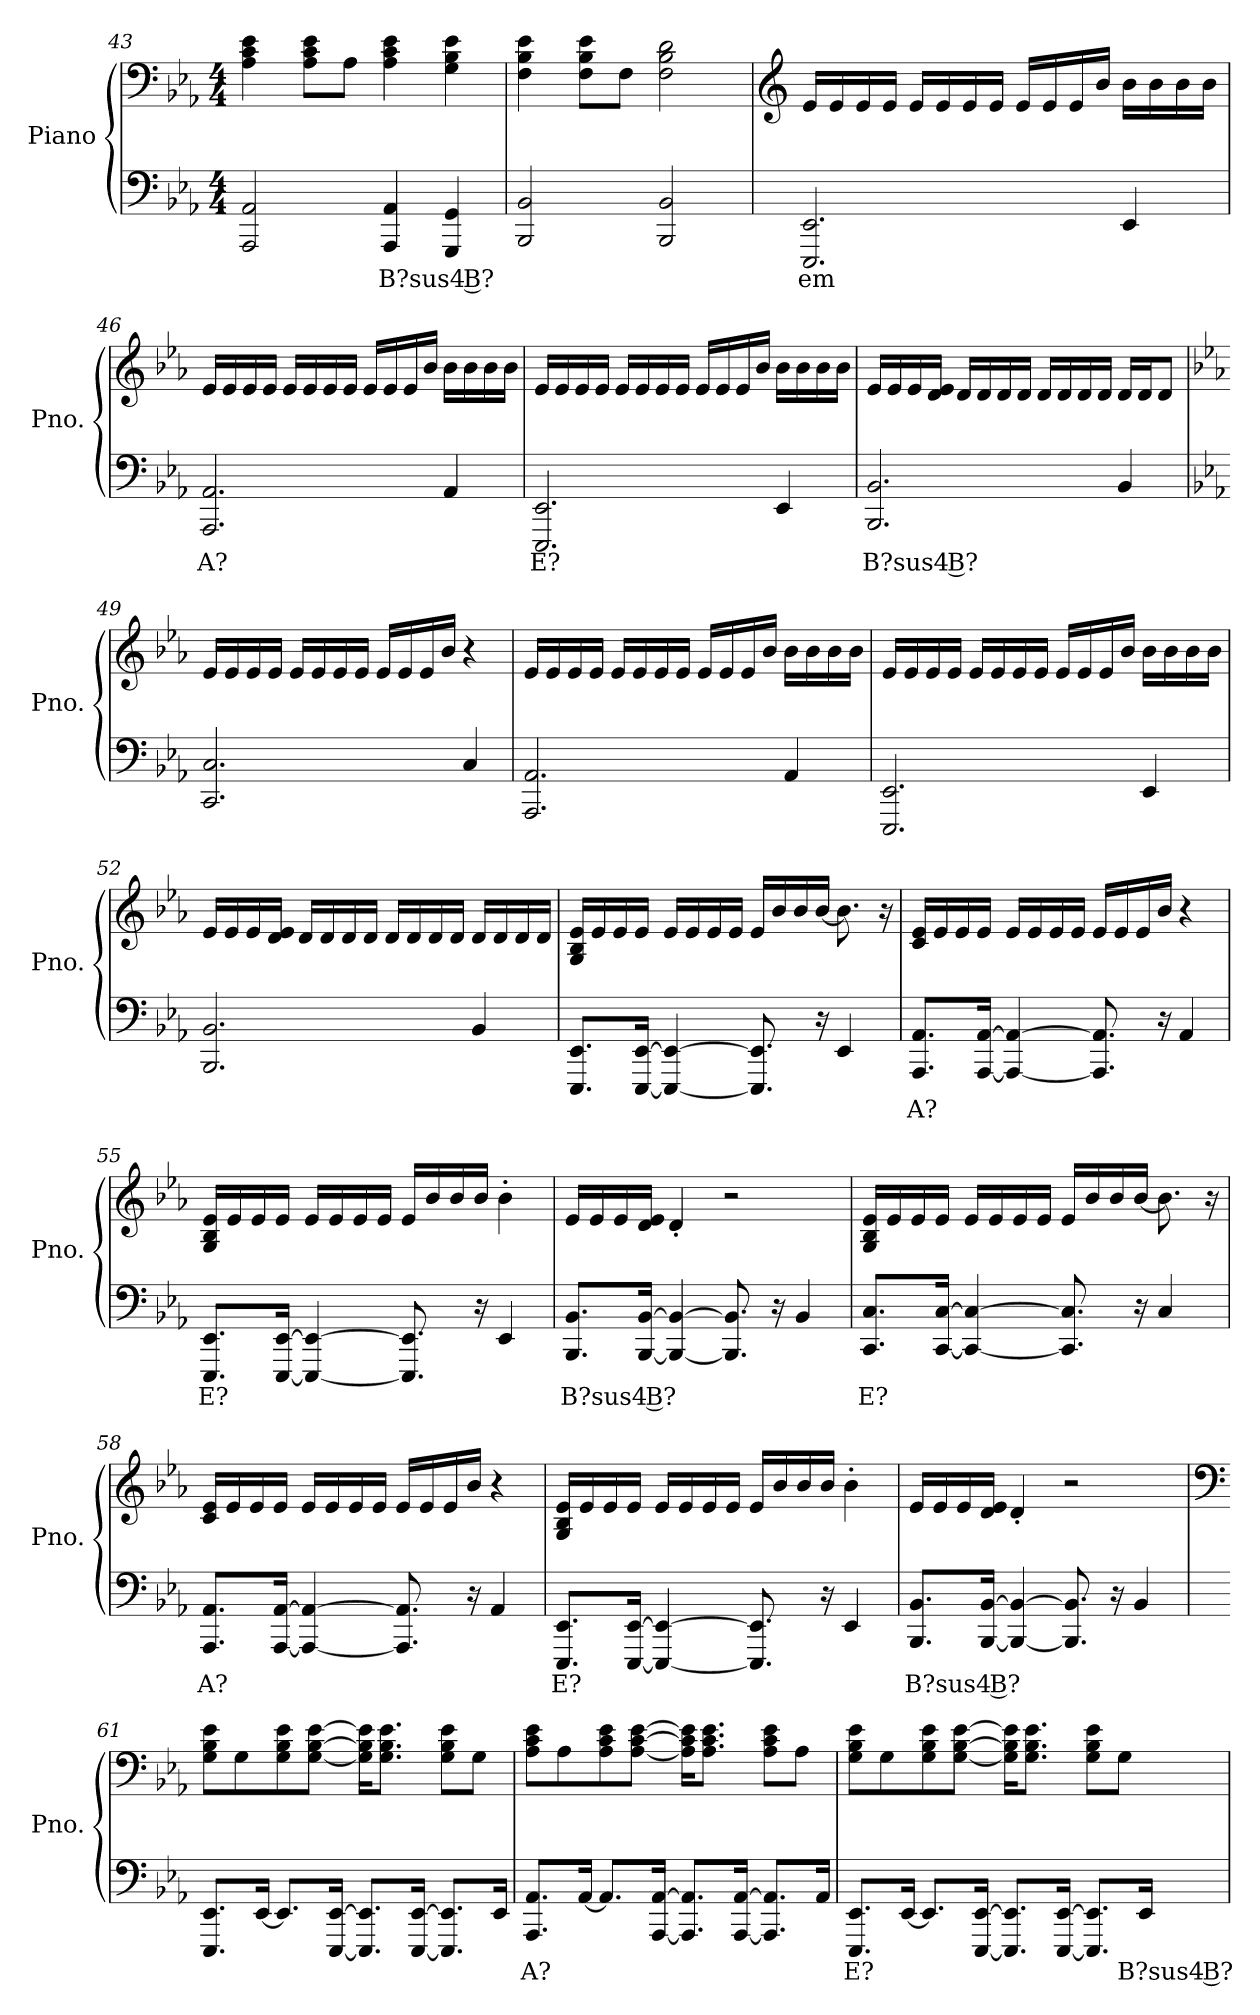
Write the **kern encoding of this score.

**kern	**text	**kern
*part2	*part2	*part1
*staff2	*staff2	*staff1
*I"Piano	*	*I"Piano
*I'Pno.	*	*I'Pno.
!!LO:LB:g=z
*clefF4	*	*clefF4
*k[b-e-a-]	*	*k[b-e-a-]
*M4/4	*	*M4/4
=43	=43	=43
2AAA-/ 2AA-/	.	4A-\ 4c\ 4e-\
.	.	8A-\ 8c\ 8e-\L
.	.	8A-\J
!	!LO:LY:b	!
4AAA-/ 4AA-/	B?sus4 B?	4A-\ 4c\ 4e-\
4GGG/ 4GG/	.	4G\ 4B-\ 4e-\
=44	=44	=44
2BBB-/ 2BB-/	.	4F\ 4B-\ 4e-\
.	.	8F\ 8B-\ 8e-\L
.	.	8F\J
2BBB-/ 2BB-/	.	2F\ 2B-\ 2d\
=45	=45	=45
*	*	*clefG2
!	!LO:LY:b	!
2.EEE-/ 2.EE-/	em	16e-/LL
.	.	16e-/
.	.	16e-/
.	.	16e-/JJ
.	.	16e-/LL
.	.	16e-/
.	.	16e-/
.	.	16e-/JJ
.	.	16e-/LL
.	.	16e-/
.	.	16e-/
.	.	16b-/JJ
4EE-/	.	16b-\LL
.	.	16b-\
.	.	16b-\
.	.	16b-\JJ
!!LO:PB:g=z
=46	=46	=46
!	!LO:LY:b	!
2.AAA-/ 2.AA-/	A?	16e-/LL
.	.	16e-/
.	.	16e-/
.	.	16e-/JJ
.	.	16e-/LL
.	.	16e-/
.	.	16e-/
.	.	16e-/JJ
.	.	16e-/LL
.	.	16e-/
.	.	16e-/
.	.	16b-/JJ
4AA-/	.	16b-\LL
.	.	16b-\
.	.	16b-\
.	.	16b-\JJ
=47	=47	=47
!	!LO:LY:b	!
2.EEE-/ 2.EE-/	E?	16e-/LL
.	.	16e-/
.	.	16e-/
.	.	16e-/JJ
.	.	16e-/LL
.	.	16e-/
.	.	16e-/
.	.	16e-/JJ
.	.	16e-/LL
.	.	16e-/
.	.	16e-/
.	.	16b-/JJ
4EE-/	.	16b-\LL
.	.	16b-\
.	.	16b-\
.	.	16b-\JJ
!!LO:LB:g=z
=48	=48	=48
!	!LO:LY:b	!
2.BBB-/ 2.BB-/	B?sus4 B?	16e-/LL
.	.	16e-/
.	.	16e-/
.	.	16d/ 16e-/JJ
.	.	16d/LL
.	.	16d/
.	.	16d/
.	.	16d/JJ
.	.	16d/LL
.	.	16d/
.	.	16d/
.	.	16d/JJ
4BB-/	.	16d/LL
.	.	16d/J
.	.	8d/J
=49	=49	=49
*	*	*k[b-e-a-]
2.CC/ 2.C/	.	16e-/LL
.	.	16e-/
.	.	16e-/
.	.	16e-/JJ
.	.	16e-/LL
.	.	16e-/
.	.	16e-/
.	.	16e-/JJ
.	.	16e-/LL
.	.	16e-/
.	.	16e-/
.	.	16b-/JJ
4C/	.	4r
!!LO:LB:g=z
=50	=50	=50
2.AAA-/ 2.AA-/	.	16e-/LL
.	.	16e-/
.	.	16e-/
.	.	16e-/JJ
.	.	16e-/LL
.	.	16e-/
.	.	16e-/
.	.	16e-/JJ
.	.	16e-/LL
.	.	16e-/
.	.	16e-/
.	.	16b-/JJ
4AA-/	.	16b-\LL
.	.	16b-\
.	.	16b-\
.	.	16b-\JJ
=51	=51	=51
2.EEE-/ 2.EE-/	.	16e-/LL
.	.	16e-/
.	.	16e-/
.	.	16e-/JJ
.	.	16e-/LL
.	.	16e-/
.	.	16e-/
.	.	16e-/JJ
.	.	16e-/LL
.	.	16e-/
.	.	16e-/
.	.	16b-/JJ
4EE-/	.	16b-\LL
.	.	16b-\
.	.	16b-\
.	.	16b-\JJ
!!LO:LB:g=z
=52	=52	=52
2.BBB-/ 2.BB-/	.	16e-/LL
.	.	16e-/
.	.	16e-/
.	.	16d/ 16e-/JJ
.	.	16d/LL
.	.	16d/
.	.	16d/
.	.	16d/JJ
.	.	16d/LL
.	.	16d/
.	.	16d/
.	.	16d/JJ
4BB-/	.	16d/LL
.	.	16d/
.	.	16d/
.	.	16d/JJ
=53	=53	=53
8.EEE-/ 8.EE-/L	.	16G/ 16B-/ 16e-/LL
.	.	16e-/
.	.	16e-/
[16EEE-/ [16EE-/Jk	.	16e-/JJ
4EEE-/_ 4EE-/_	.	16e-/LL
.	.	16e-/
.	.	16e-/
.	.	16e-/JJ
8.EEE-/] 8.EE-/]	.	16e-/LL
.	.	16b-/
.	.	16b-/
16r	.	[16b-/JJ
4EE-/	.	8.b-\]
.	.	16r
!!LO:LB:g=z
=54	=54	=54
!	!LO:LY:b	!
8.AAA-/ 8.AA-/L	A?	16c/ 16e-/LL
.	.	16e-/
.	.	16e-/
[16AAA-/ [16AA-/Jk	.	16e-/JJ
4AAA-/_ 4AA-/_	.	16e-/LL
.	.	16e-/
.	.	16e-/
.	.	16e-/JJ
8.AAA-/] 8.AA-/]	.	16e-/LL
.	.	16e-/
.	.	16e-/
16r	.	16b-/JJ
4AA-/	.	4r
=55	=55	=55
!	!LO:LY:b	!
8.EEE-/ 8.EE-/L	E?	16G/ 16B-/ 16e-/LL
.	.	16e-/
.	.	16e-/
[16EEE-/ [16EE-/Jk	.	16e-/JJ
4EEE-/_ 4EE-/_	.	16e-/LL
.	.	16e-/
.	.	16e-/
.	.	16e-/JJ
8.EEE-/] 8.EE-/]	.	16e-/LL
.	.	16b-/
.	.	16b-/
16r	.	16b-/JJ
4EE-/	.	4b-'\
=56	=56	=56
!	!LO:LY:b	!
8.BBB-/ 8.BB-/L	B?sus4 B?	16e-/LL
.	.	16e-/
.	.	16e-/
[16BBB-/ [16BB-/Jk	.	16d/ 16e-/JJ
4BBB-/_ 4BB-/_	.	4d'/
8.BBB-/] 8.BB-/]	.	2r
16r	.	.
4BB-/	.	.
!!LO:LB:g=z
=57	=57	=57
!	!LO:LY:b	!
8.CC/ 8.C/L	E?	16G/ 16B-/ 16e-/LL
.	.	16e-/
.	.	16e-/
[16CC/ [16C/Jk	.	16e-/JJ
4CC/_ 4C/_	.	16e-/LL
.	.	16e-/
.	.	16e-/
.	.	16e-/JJ
8.CC/] 8.C/]	.	16e-/LL
.	.	16b-/
.	.	16b-/
16r	.	[16b-/JJ
4C/	.	8.b-\]
.	.	16r
=58	=58	=58
!	!LO:LY:b	!
8.AAA-/ 8.AA-/L	A?	16c/ 16e-/LL
.	.	16e-/
.	.	16e-/
[16AAA-/ [16AA-/Jk	.	16e-/JJ
4AAA-/_ 4AA-/_	.	16e-/LL
.	.	16e-/
.	.	16e-/
.	.	16e-/JJ
8.AAA-/] 8.AA-/]	.	16e-/LL
.	.	16e-/
.	.	16e-/
16r	.	16b-/JJ
4AA-/	.	4r
=59	=59	=59
!	!LO:LY:b	!
8.EEE-/ 8.EE-/L	E?	16G/ 16B-/ 16e-/LL
.	.	16e-/
.	.	16e-/
[16EEE-/ [16EE-/Jk	.	16e-/JJ
4EEE-/_ 4EE-/_	.	16e-/LL
.	.	16e-/
.	.	16e-/
.	.	16e-/JJ
8.EEE-/] 8.EE-/]	.	16e-/LL
.	.	16b-/
.	.	16b-/
16r	.	16b-/JJ
4EE-/	.	4b-'\
!!LO:PB:g=z
=60	=60	=60
!	!LO:LY:b	!
8.BBB-/ 8.BB-/L	B?sus4 B?	16e-/LL
.	.	16e-/
.	.	16e-/
[16BBB-/ [16BB-/Jk	.	16d/ 16e-/JJ
4BBB-/_ 4BB-/_	.	4d'/
8.BBB-/] 8.BB-/]	.	2r
16r	.	.
4BB-/	.	.
=61	=61	=61
*	*	*clefF4
8.EEE-/ 8.EE-/L	.	8G\ 8B-\ 8e-\L
.	.	8G\
[16EE-/Jk	.	.
8.EE-/L]	.	8G\ 8B-\ 8e-\
.	.	[8G\ [8B-\ [8e-\J
[16EEE-/ [16EE-/Jk	.	.
8.EEE-/] 8.EE-/]L	.	16G\] 16B-\] 16e-\]KL
.	.	8.G\ 8.B-\ 8.e-\J
[16EEE-/ [16EE-/Jk	.	.
8.EEE-/] 8.EE-/]L	.	8G\ 8B-\ 8e-\L
.	.	8G\J
16EE-/Jk	.	.
=62	=62	=62
!	!LO:LY:b	!
8.AAA-/ 8.AA-/L	A?	8A-\ 8c\ 8e-\L
.	.	8A-\
[16AA-/Jk	.	.
8.AA-/L]	.	8A-\ 8c\ 8e-\
.	.	[8A-\ [8c\ [8e-\J
[16AAA-/ [16AA-/Jk	.	.
8.AAA-/] 8.AA-/]L	.	16A-\] 16c\] 16e-\]KL
.	.	8.A-\ 8.c\ 8.e-\J
[16AAA-/ [16AA-/Jk	.	.
8.AAA-/] 8.AA-/]L	.	8A-\ 8c\ 8e-\L
.	.	8A-\J
16AA-/Jk	.	.
!!LO:LB:g=z
=63	=63	=63
!	!LO:LY:b	!
8.EEE-/ 8.EE-/L	E?	8G\ 8B-\ 8e-\L
.	.	8G\
[16EE-/Jk	.	.
8.EE-/L]	.	8G\ 8B-\ 8e-\
.	.	[8G\ [8B-\ [8e-\J
[16EEE-/ [16EE-/Jk	.	.
8.EEE-/] 8.EE-/]L	.	16G\] 16B-\] 16e-\]KL
.	.	8.G\ 8.B-\ 8.e-\J
[16EEE-/ [16EE-/Jk	.	.
8.EEE-/] 8.EE-/]L	.	8G\ 8B-\ 8e-\L
.	.	8G\J
!	!LO:LY:b	!
16EE-/Jk	B?sus4 B?	.
=	=	=
*-	*-	*-
